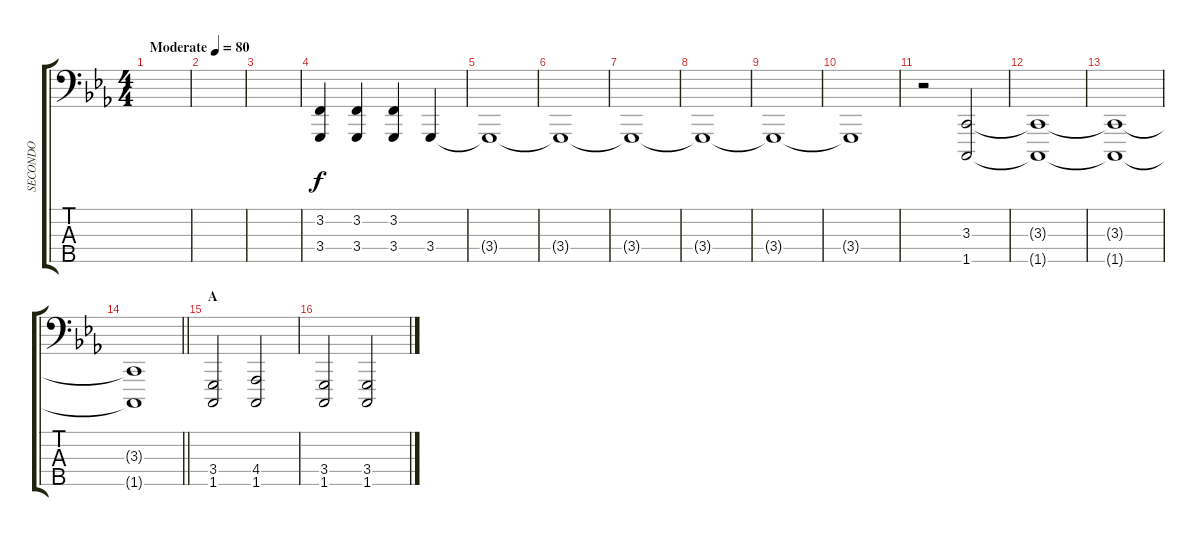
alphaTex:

\track ("SECONDO" "SECONDO") {instrument acousticgrandpiano}
\staff {score tabs}
\tuning (G2 D2 A1 E1 B0) {hide}
\ts (4 4)
\tempo (80 "Moderate")
\clef f4
\ks cminor
|
|
|
(3.2 3.4).4 (3.2 3.4).4 (3.2 3.4).4 3.4.4 |
3.4{t}.1 |
3.4{t}.1 |
3.4{t}.1 |
3.4{t}.1 |
3.4{t}.1 |
3.4{t}.1 |
r.2 (3.3 1.5).2 |
(3.3{t} 1.5{t}).1 |
(3.3{t} 1.5{t}).1 |
\barLineRight lightlight
(3.3{t} 1.5{t}).1 |
\section ("" "A")
(3.4 1.5).2 (4.4 1.5).2 |
(3.4 1.5).2 (3.4 1.5).2
